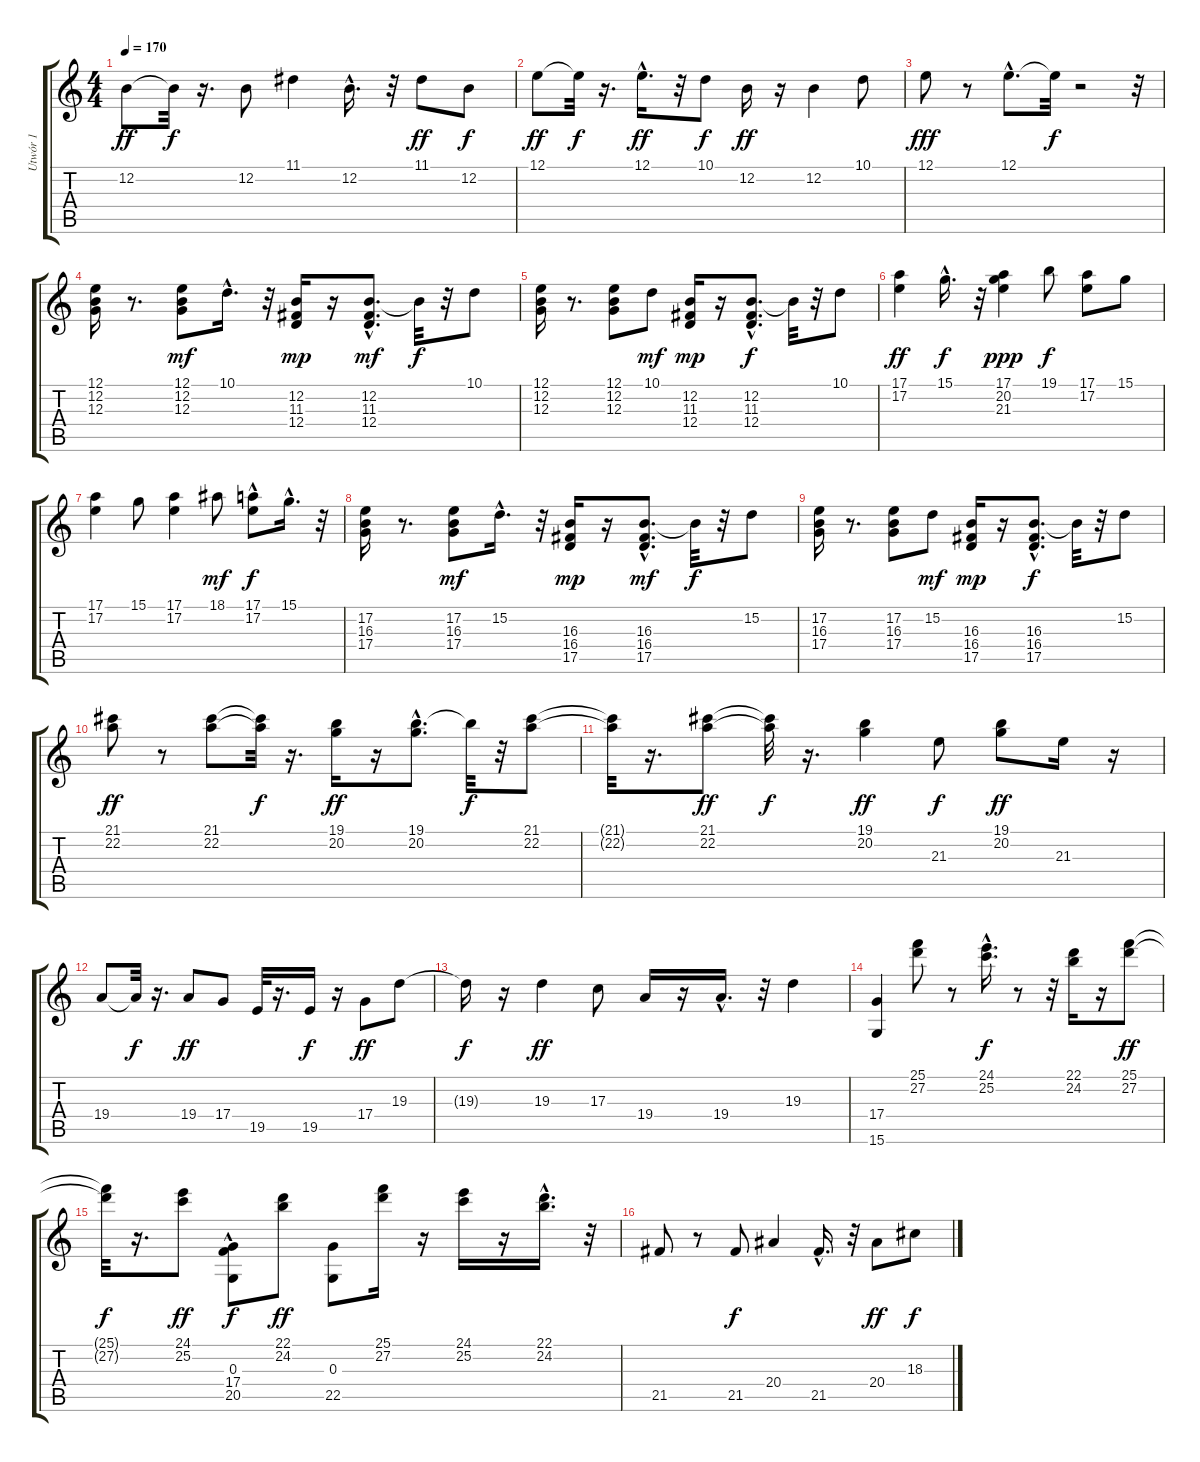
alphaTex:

\track ("Utwór 1" "Utwór 1") {instrument percussiveorgan}
\staff {score tabs}
\tuning (E4 B3 G3 D3 A2 E2) {hide}
\ts (4 4)
\tempo 170
\clef g2
\ks c
12.2.8{dy ff} 12.2{t}.32{dy f} r.16{d} 12.2.8 11.1.4 12.2{hac}.16{d} r.32 11.1.8{dy ff} 12.2.8{dy f} |
12.1.8{dy ff} 12.1{t}.32{dy f} r.16{d} 12.1{hac}.16{d dy ff} r.32 10.1.8{dy f} 12.2.16{dy ff} r.16 12.2.4 10.1.8 |
12.1.8{dy fff} r.8 12.1{hac}.8{d} 12.1{t}.32{dy f} r.2 r.32 |
(12.1 12.2 12.3).16 r.8{d} (12.1 12.2 12.3).8{dy mf} 10.1{hac}.16{d} r.32 (12.2 11.3 12.4).16{dy mp} r.16 (12.2{hac} 11.3{hac} 12.4{hac}).8{d dy mf} 12.2{t}.32{dy f} r.32 10.1.8 |
(12.1 12.2 12.3).16 r.8{d} (12.1 12.2 12.3).8 10.1.8{dy mf} (12.2 11.3 12.4).16{dy mp} r.16 (12.2{hac} 11.3{hac} 12.4).8{d dy f} 12.2{t}.32 r.32 10.1.8 |
(17.1 17.2).4{dy ff} 15.1{hac}.16{d dy f} r.32 (17.1 20.2 21.3).4{dy ppp} 19.1.8{dy f} (17.1 17.2).8 15.1.8 |
(17.1 17.2).4 15.1.8 (17.1 17.2).4 18.1.8{dy mf} (17.1 17.2{hac}).8{dy f} 15.1{hac}.16{d} r.32 |
(17.2 16.3 17.4).16 r.8{d} (17.2 16.3 17.4).8{dy mf} 15.2{hac}.16{d} r.32 (16.3 16.4 17.5).16{dy mp} r.16 (16.3{hac} 16.4{hac} 17.5{hac}).8{d dy mf} 16.3{t}.32{dy f} r.32 15.2.8 |
(17.2 16.3 17.4).16 r.8{d} (17.2 16.3 17.4).8 15.2.8{dy mf} (16.3 16.4 17.5).16{dy mp} r.16 (16.3{hac} 16.4{hac} 17.5).8{d dy f} 16.3{t}.32 r.32 15.2.8 |
(21.1 22.2).8{dy ff} r.8 (21.1 22.2).8 (21.1{t} 22.2{t}).32{dy f} r.16{d} (19.1 20.2).16{dy ff} r.16 (19.1{hac} 20.2{hac}).8{d} 19.1{t}.32{dy f} r.32 (21.1 22.2).8 |
(21.1{t} 22.2{t}).32 r.16{d} (21.1 22.2).8{dy ff} (21.1{t} 22.2{t}).32{dy f} r.16{d} (19.1 20.2).4{dy ff} 21.3.8{dy f} (19.1 20.2).8{dy ff} 21.3.16 r.16 |
19.4.8 19.4{t}.32{dy f} r.16{d} 19.4.8{dy ff} 17.4.8 19.5.32 r.16{d} 19.5.16{dy f} r.16 17.4.8{dy ff} 19.3.8 |
19.3{t}.16{dy f} r.16 19.3.4{dy ff} 17.3.8 19.4.16 r.16 19.4{hac}.16{d} r.32 19.3.4 |
(17.4 15.6).4 (25.1 27.2).8 r.8 (24.1{hac} 25.2).16{d dy f} r.8 r.32 (22.1 24.2).16 r.16 (25.1 27.2).8{dy ff} |
(25.1{t} 27.2{t}).32{dy f} r.16{d} (24.1 25.2).8{dy ff} (0.3{hac} 17.4 20.5).8{dy f} (22.1 24.2).8{dy ff} (0.3 22.5).8 (25.1 27.2).16 r.16 (24.1 25.2).16 r.16 (22.1 24.2{hac}).16{d} r.32 |
21.5.8 r.8 21.5.8{dy f} 20.4.4 21.5{hac}.16{d} r.32 20.4.8{dy ff} 18.3.8{dy f}
